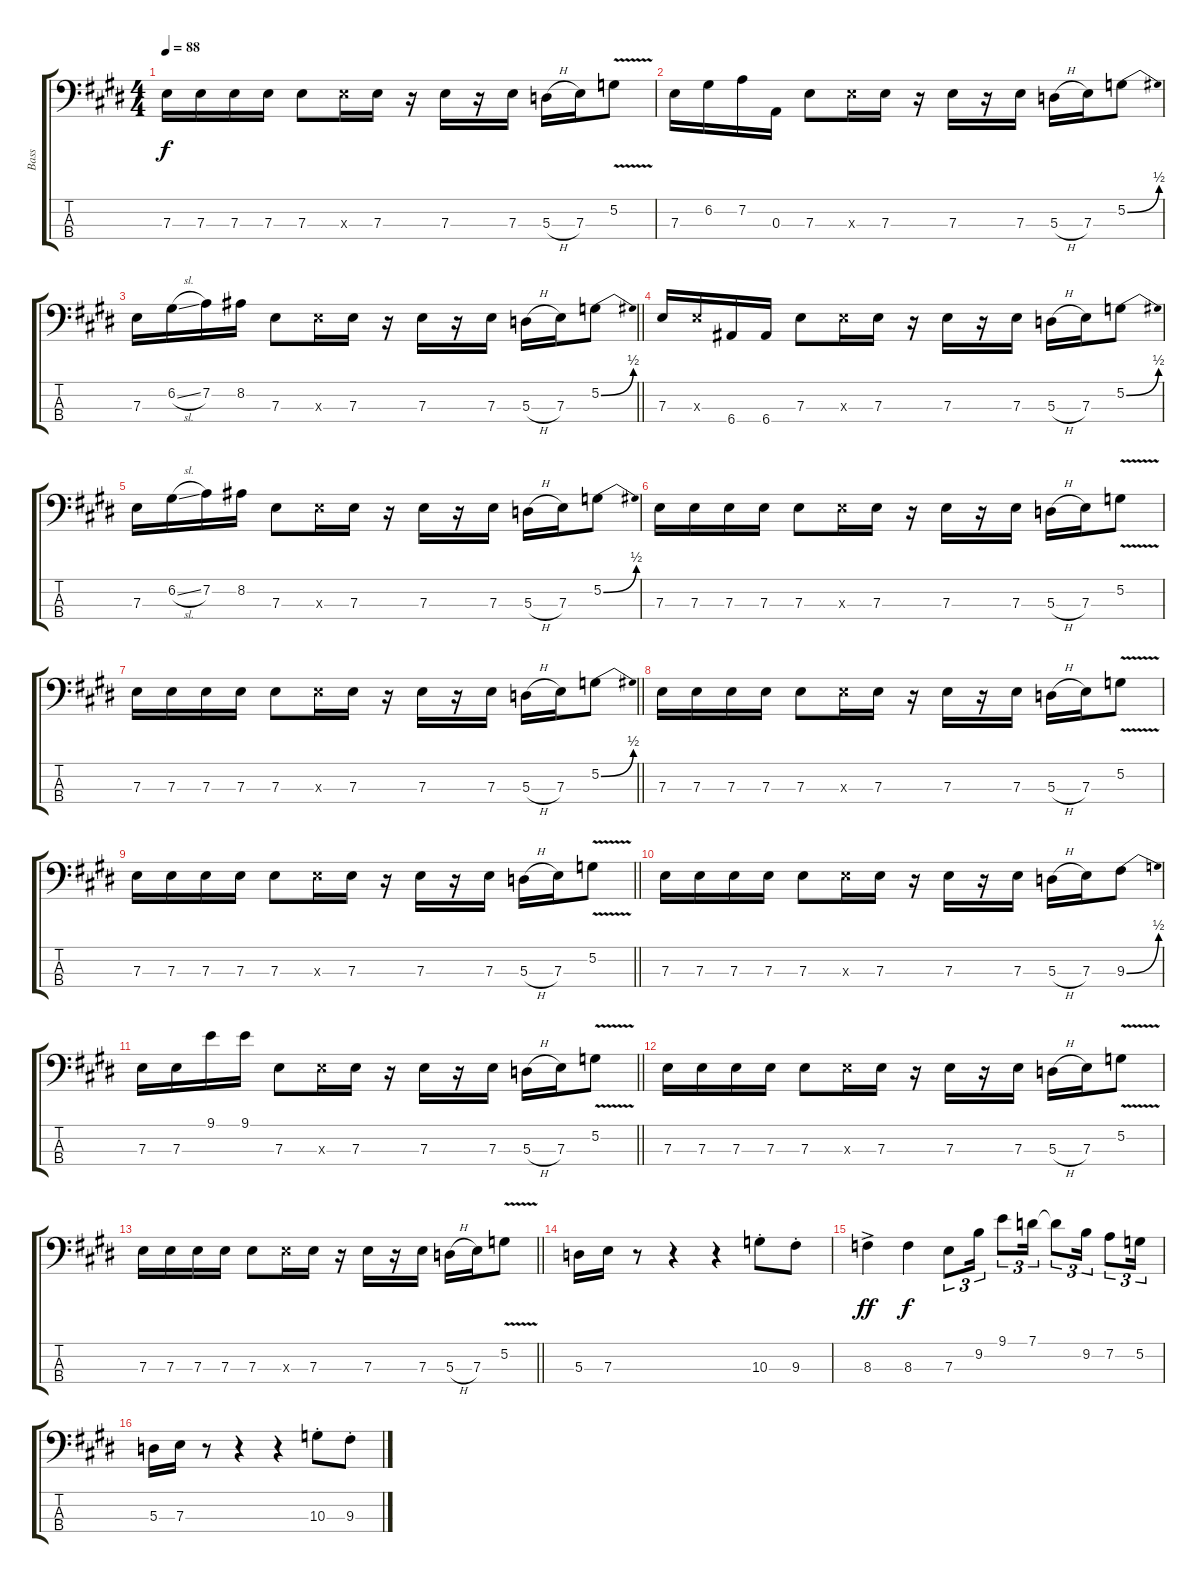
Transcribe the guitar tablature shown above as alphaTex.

\track ("Bass" "Bass") {instrument electricbassfinger}
\staff {score tabs}
\tuning (G2 D2 A1 E1) {hide}
\ts (4 4)
\tempo 88
\clef f4
\ks e
7.3.16{dy f} 7.3.16 7.3.16 7.3.16 7.3.8 7.3{x}.16 7.3.16 r.16 7.3.16 r.16 7.3.16 5.3{h}.16 7.3.16 5.2{v}.8 |
7.3.16 6.2.16 7.2.16 0.3.16 7.3.8 7.3{x}.16 7.3.16 r.16 7.3.16 r.16 7.3.16 5.3{h}.16 7.3.16 5.2{be (bend 0 0 60 2)}.8 |
\barLineRight lightlight
7.3.16 6.2{sl}.16 7.2.16 8.2.16 7.3.8 7.3{x}.16 7.3.16 r.16 7.3.16 r.16 7.3.16 5.3{h}.16 7.3.16 5.2{be (bend 0 0 60 2)}.8 |
7.3.16 7.3{x}.16 6.4.16 6.4.16 7.3.8 7.3{x}.16 7.3.16 r.16 7.3.16 r.16 7.3.16 5.3{h}.16 7.3.16 5.2{be (bend 0 0 60 2)}.8 |
7.3.16 6.2{sl}.16 7.2.16 8.2.16 7.3.8 7.3{x}.16 7.3.16 r.16 7.3.16 r.16 7.3.16 5.3{h}.16 7.3.16 5.2{be (bend 0 0 60 2)}.8 |
7.3.16 7.3.16 7.3.16 7.3.16 7.3.8 7.3{x}.16 7.3.16 r.16 7.3.16 r.16 7.3.16 5.3{h}.16 7.3.16 5.2{v}.8 |
\barLineRight lightlight
7.3.16 7.3.16 7.3.16 7.3.16 7.3.8 7.3{x}.16 7.3.16 r.16 7.3.16 r.16 7.3.16 5.3{h}.16 7.3.16 5.2{be (bend 0 0 60 2)}.8 |
7.3.16 7.3.16 7.3.16 7.3.16 7.3.8 7.3{x}.16 7.3.16 r.16 7.3.16 r.16 7.3.16 5.3{h}.16 7.3.16 5.2{v}.8 |
\barLineRight lightlight
7.3.16 7.3.16 7.3.16 7.3.16 7.3.8 7.3{x}.16 7.3.16 r.16 7.3.16 r.16 7.3.16 5.3{h}.16 7.3.16 5.2{v}.8 |
7.3.16 7.3.16 7.3.16 7.3.16 7.3.8 7.3{x}.16 7.3.16 r.16 7.3.16 r.16 7.3.16 5.3{h}.16 7.3.16 9.3{be (bend 0 0 60 2)}.8 |
\barLineRight lightlight
7.3.16 7.3.16 9.1.16 9.1.16 7.3.8 7.3{x}.16 7.3.16 r.16 7.3.16 r.16 7.3.16 5.3{h}.16 7.3.16 5.2{v}.8 |
7.3.16 7.3.16 7.3.16 7.3.16 7.3.8 7.3{x}.16 7.3.16 r.16 7.3.16 r.16 7.3.16 5.3{h}.16 7.3.16 5.2{v}.8 |
\barLineRight lightlight
7.3.16 7.3.16 7.3.16 7.3.16 7.3.8 7.3{x}.16 7.3.16 r.16 7.3.16 r.16 7.3.16 5.3{h}.16 7.3.16 5.2{v}.8 |
5.3.16 7.3.16 r.8 r.4 r.4 10.3{st}.8 9.3{st}.8 |
8.3{ac}.4{dy ff} 8.3.4{dy f} 7.3.8{tu (3 2)} 9.2.16{tu (3 2)} 9.1.8{tu (3 2)} 7.1.16{tu (3 2)} 7.1{t}.8{tu (3 2)} 9.2.16{tu (3 2)} 7.2.8{tu (3 2)} 5.2.16{tu (3 2)} |
5.3.16 7.3.16 r.8 r.4 r.4 10.3{st}.8 9.3{st}.8
